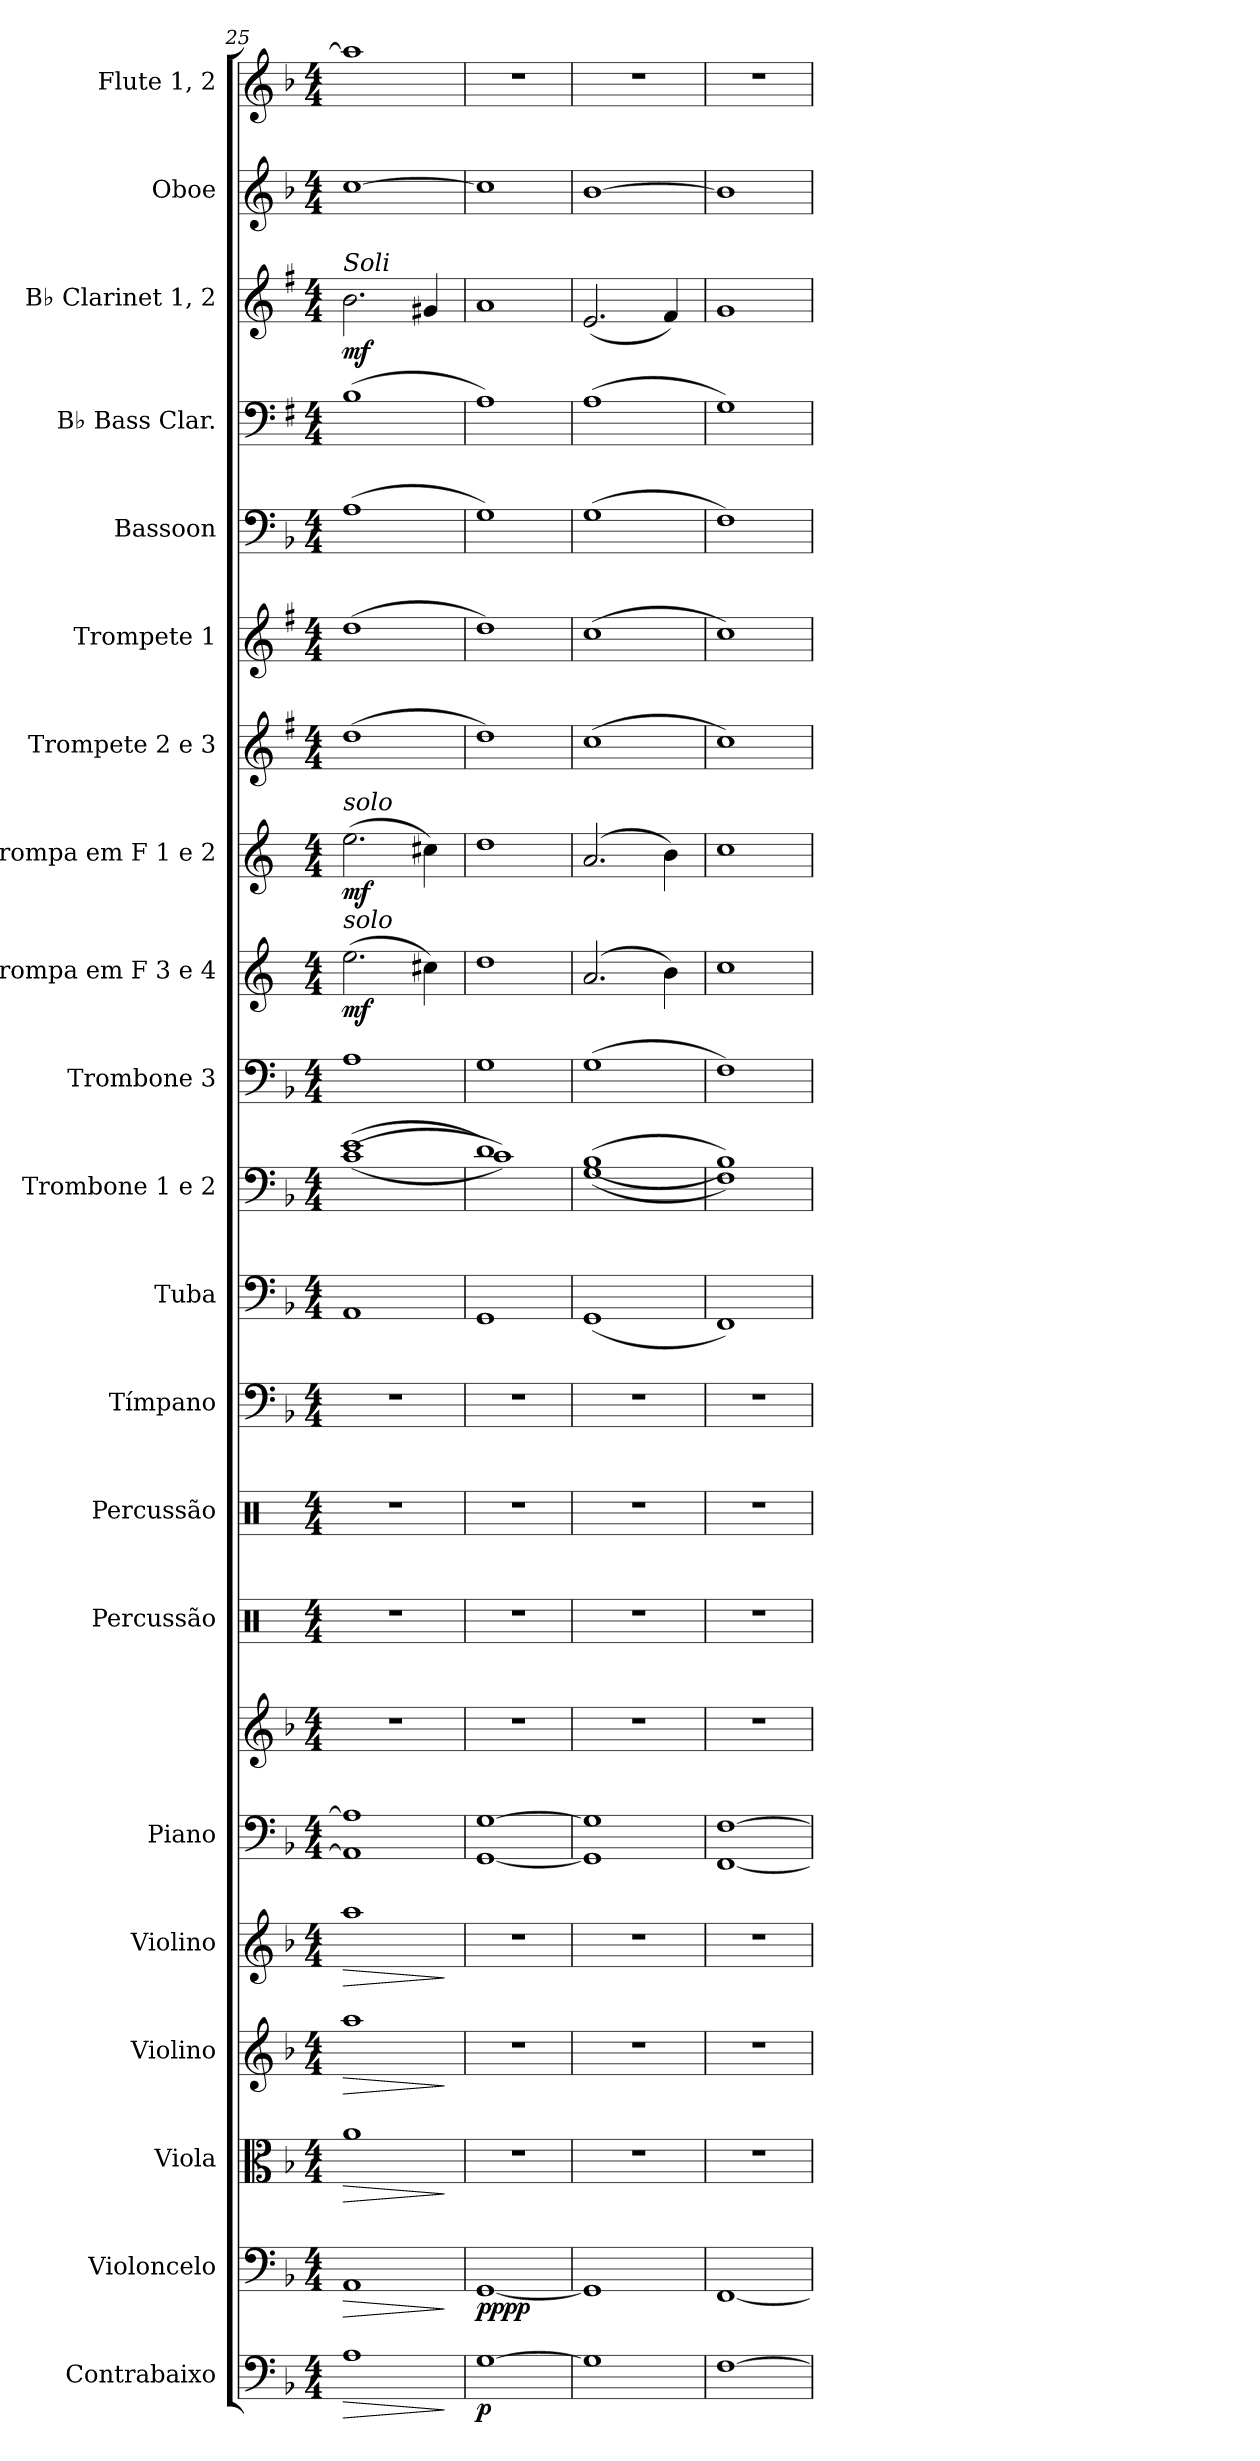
**kern	**dynam	**kern	**dynam	**kern	**dynam	**kern	**dynam	**kern	**dynam	**kern	**kern	**kern	**kern	**kern	**kern	**kern	**kern	**kern	**dynam	**kern	**dynam	**kern	**kern	**kern	**kern	**kern	**dynam	**kern	**kern
*part21	*part21	*part20	*part20	*part19	*part19	*part18	*part18	*part17	*part17	*part16	*part16	*part15	*part14	*part13	*part12	*part11	*part10	*part9	*part9	*part8	*part8	*part7	*part6	*part5	*part4	*part3	*part3	*part2	*part1
*staff22	*staff22	*staff21	*staff21	*staff20	*staff20	*staff19	*staff19	*staff18	*staff18	*staff17	*staff16	*staff15	*staff14	*staff13	*staff12	*staff11	*staff10	*staff9	*staff9	*staff8	*staff8	*staff7	*staff6	*staff5	*staff4	*staff3	*staff3	*staff2	*staff1
*I"Contrabaixo	*	*I"Violoncelo	*	*I"Viola	*	*I"Violino	*	*I"Violino	*	*I"Piano	*	*I"Percussão	*I"Percussão	*I"Tímpano	*I"Tuba	*I"Trombone 1 e 2	*I"Trombone 3	*I"Trompa em F 3 e 4	*	*I"trompa em F 1 e 2	*	*I"Trompete 2 e 3	*I"Trompete 1	*I"Bassoon	*I"B♭ Bass Clar.	*I"B♭ Clarinet 1, 2	*	*I"Oboe	*I"Flute 1, 2
*I'Cb.	*	*I'Vc.	*	*I'Vla	*	*I'Vln.	*	*I'Vln.	*	*I'Pno	*	*I'Perc.	*I'Perc.	*	*I'Tba.	*I'Tbn.	*I'Tbn.	*I'Trom. F 3, 4	*	*I'Trom. 1,2	*	*I'Tpt. 2, 3	*	*I'Bsn.	*I'B♭ B. Cl.	*I'B♭ Cl. 1, 2	*	*I'Ob.	*I'Fl. 1, 2
!!LO:PB:g=z
*clefF4	*	*clefF4	*	*clefC3	*	*clefG2	*	*clefG2	*	*clefF4	*clefG2	*clefX	*clefX	*clefF4	*clefF4	*clefF4	*clefF4	*clefG2	*	*clefG2	*	*clefG2	*clefG2	*clefF4	*clefF4	*clefG2	*	*clefG2	*clefG2
*ITrd7c12	*	*	*	*	*	*	*	*	*	*	*	*	*	*	*	*	*	*ITrd4c7	*	*ITrd4c7	*	*ITrd1c2	*ITrd1c2	*	*ITrd1c2	*ITrd1c2	*	*	*
*k[b-]	*	*k[b-]	*	*k[b-]	*	*k[b-]	*	*k[b-]	*	*k[b-]	*k[b-]	*k[]	*k[]	*k[b-]	*k[b-]	*k[b-]	*k[b-]	*k[b-]	*	*k[b-]	*	*k[b-]	*k[b-]	*k[b-]	*k[b-]	*k[b-]	*	*k[b-]	*k[b-]
*M4/4	*	*M4/4	*	*M4/4	*	*M4/4	*	*M4/4	*	*M4/4	*M4/4	*M4/4	*M4/4	*M4/4	*M4/4	*M4/4	*M4/4	*M4/4	*	*M4/4	*	*M4/4	*M4/4	*M4/4	*M4/4	*M4/4	*	*M4/4	*M4/4
=25	=25	=25	=25	=25	=25	=25	=25	=25	=25	=25	=25	=25	=25	=25	=25	=25	=25	=25	=25	=25	=25	=25	=25	=25	=25	=25	=25	=25	=25
!	!	!	!	!	!	!	!	!	!	!	!	!	!	!	!	!	!	!	!	!	!	!	!	!	!	!LO:TX:a:i:t=Soli	!	!	!
!	!	!	!	!	!	!	!	!	!	!	!	!	!	!	!	!	!	!	!	!LO:TX:a:i:t=solo	!	!	!	!	!	!	!	!	!
!	!	!	!	!	!	!	!	!	!	!	!	!	!	!	!	!	!	!LO:TX:a:i:t=solo	!	!	!	!	!	!	!	!	!	!	!
!	!LO:HP:b	!	!LO:HP:b	!	!LO:HP:b	!	!LO:HP:b	!	!LO:HP:b	!	!	!	!	!	!	!	!	!	!LO:DY:b	!	!LO:DY:b	!	!	!	!	!	!LO:DY:b	!	!
*	*	*	*	*	*	*	*	*	*	*	*	*	*	*	*	*^	*	*	*	*	*	*	*	*	*	*	*	*	*
1AA	>	1AA	>	1a	>	1aa	>	1aa	>	1AA] 1A]	1r	1r	1r	1r	1AA	(>1e	(<(<1c	1A	(>2.a\	mf	(>2.a\	mf	(>1cc	(>1cc	(>1A	(<1A	2.a\	mf	[1cc	1aa]
.	.	.	.	.	.	.	.	.	.	.	.	.	.	.	.	.	.	.	4f#X\)	.	4f#X\)	.	.	.	.	.	4f#X/	.	.	.
*	*	*	*	*	*	*	*	*	*	*	*	*	*	*	*	*v	*v	*	*	*	*	*	*	*	*	*	*	*	*	*
.	]	.	]	.	]	.	]	.	]	.	.	.	.	.	.	.	.	.	.	.	.	.	.	.	.	.	.	.	.
=26	=26	=26	=26	=26	=26	=26	=26	=26	=26	=26	=26	=26	=26	=26	=26	=26	=26	=26	=26	=26	=26	=26	=26	=26	=26	=26	=26	=26	=26
*	*	*	*	*	*	*	*	*	*	*	*	*	*	*	*	*^	*	*	*	*	*	*	*	*	*	*	*	*	*
!	!LO:DY:b	!	!LO:DY:b	!	!	!	!	!	!	!	!	!	!	!	!	!	!	!	!	!	!	!	!	!	!	!	!	!	!	!
!	!	!	!LO:DY:n=1:b	!	!	!	!	!	!	!	!	!	!	!	!	!	!	!	!	!	!	!	!	!	!	!	!	!	!	!
!	!	!	!LO:DY:n=2:b	!	!	!	!	!	!	!	!	!	!	!	!	!	!	!	!	!	!	!	!	!	!	!	!	!	!	!
!	!	!	!LO:DY:n=3:b	!	!	!	!	!	!	!	!	!	!	!	!	!	!	!	!	!	!	!	!	!	!	!	!	!	!	!
[1GG	p	[1GG	p p p p	1r	.	1r	.	1r	.	[1GG [1G	1r	1r	1r	1r	1GG	1d)	1c))	1G	1g	.	1g	.	1cc)	1cc)	1G)	1G)	1g	.	1cc]	1r
=27	=27	=27	=27	=27	=27	=27	=27	=27	=27	=27	=27	=27	=27	=27	=27	=27	=27	=27	=27	=27	=27	=27	=27	=27	=27	=27	=27	=27	=27	=27
1GG]	.	1GG]	.	1r	.	1r	.	1r	.	1GG] 1G]	1r	1r	1r	1r	(<1GG	(>(>1B-	(<1G	(>1G	(>2.d/	.	(>2.d/	.	(>1b-	(>1b-	(>1G	(<1G	(<2.d/	.	[1b-	1r
.	.	.	.	.	.	.	.	.	.	.	.	.	.	.	.	.	.	.	4e\)	.	4e\)	.	.	.	.	.	4e/)	.	.	.
=28	=28	=28	=28	=28	=28	=28	=28	=28	=28	=28	=28	=28	=28	=28	=28	=28	=28	=28	=28	=28	=28	=28	=28	=28	=28	=28	=28	=28	=28	=28
[1FF	.	[1FF	.	1r	.	1r	.	1r	.	[1FF [1F	1r	1r	1r	1r	1FF)	1B-))	1F)	1F)	1f	.	1f	.	1b-)	1b-)	1F)	1F)	1f	.	1b-]	1r
*	*	*	*	*	*	*	*	*	*	*	*	*	*	*	*	*v	*v	*	*	*	*	*	*	*	*	*	*	*	*	*
=	=	=	=	=	=	=	=	=	=	=	=	=	=	=	=	=	=	=	=	=	=	=	=	=	=	=	=	=	=
*-	*-	*-	*-	*-	*-	*-	*-	*-	*-	*-	*-	*-	*-	*-	*-	*-	*-	*-	*-	*-	*-	*-	*-	*-	*-	*-	*-	*-	*-
